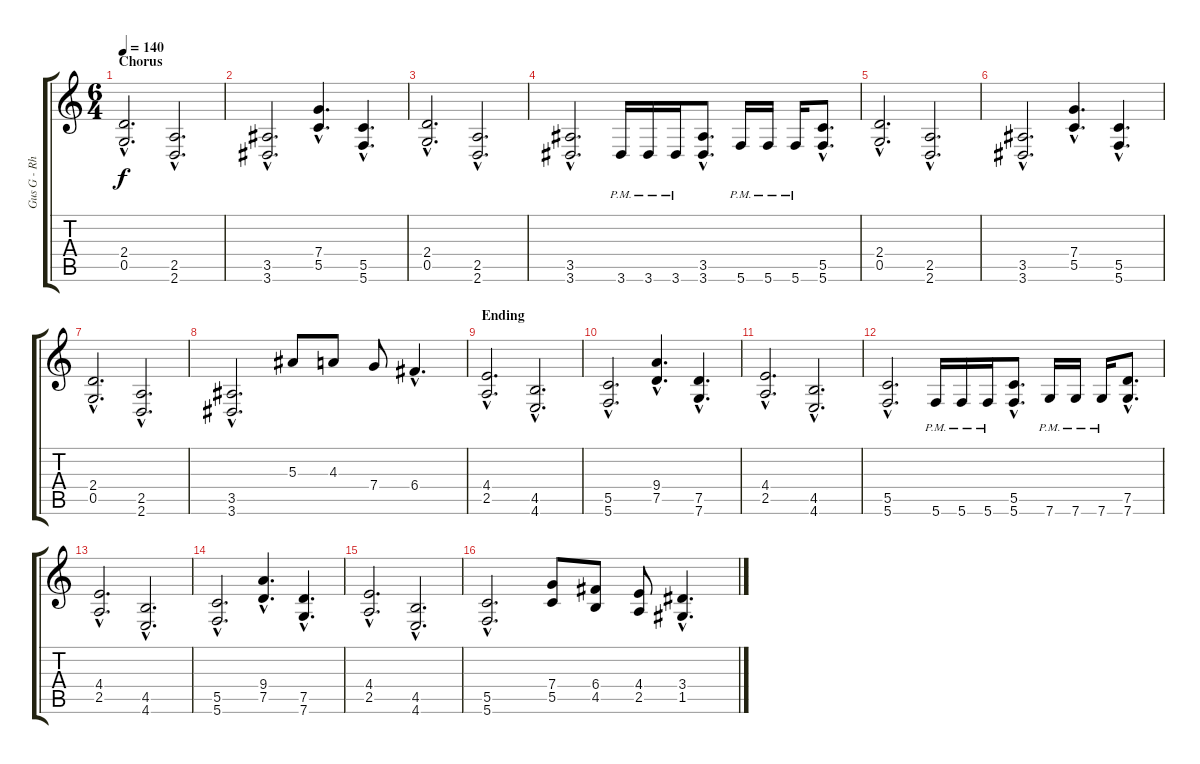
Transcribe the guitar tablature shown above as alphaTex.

\track ("Gus G - Rhytm" "Gus G - Rh") {instrument distortionguitar}
\staff {score tabs}
\tuning (D4 A3 F3 C3 G2 C2) {hide}
\ts (6 4)
\section ("" "Chorus")
\tempo 140
\clef g2
\ks c
(2.4{hac} 0.5{hac}).2{d dy f} (2.5{hac} 2.6{hac}).2{d} |
(3.5{hac} 3.6{hac}).2{d} (7.4{hac} 5.5{hac}).4{d} (5.5{hac} 5.6{hac}).4{d} |
(2.4{hac} 0.5{hac}).2{d} (2.5{hac} 2.6{hac}).2{d} |
(3.5{hac} 3.6{hac}).2{d} 3.6{pm}.16 3.6{pm}.16 3.6{pm}.16 (3.5{hac} 3.6{hac}).8{d} 5.6{pm}.16 5.6{pm}.16 5.6{pm}.16 (5.5{hac} 5.6{hac}).8{d} |
(2.4{hac} 0.5{hac}).2{d} (2.5{hac} 2.6{hac}).2{d} |
(3.5{hac} 3.6{hac}).2{d} (7.4{hac} 5.5{hac}).4{d} (5.5{hac} 5.6{hac}).4{d} |
(2.4{hac} 0.5{hac}).2{d} (2.5{hac} 2.6{hac}).2{d} |
(3.5{hac} 3.6{hac}).2{d} 5.3.8 4.3.8 7.4.8 6.4{hac}.4{d} |
\section ("" "Ending")
(4.4{hac} 2.5{hac}).2{d} (4.5{hac} 4.6{hac}).2{d} |
(5.5{hac} 5.6{hac}).2{d} (9.4{hac} 7.5{hac}).4{d} (7.5{hac} 7.6{hac}).4{d} |
(4.4{hac} 2.5{hac}).2{d} (4.5{hac} 4.6{hac}).2{d} |
(5.5{hac} 5.6{hac}).2{d} 5.6{pm}.16 5.6{pm}.16 5.6{pm}.16 (5.5{hac} 5.6{hac}).8{d} 7.6{pm}.16 7.6{pm}.16 7.6{pm}.16 (7.5{hac} 7.6{hac}).8{d} |
(4.4{hac} 2.5{hac}).2{d} (4.5{hac} 4.6{hac}).2{d} |
(5.5{hac} 5.6{hac}).2{d} (9.4{hac} 7.5{hac}).4{d} (7.5{hac} 7.6{hac}).4{d} |
(4.4{hac} 2.5{hac}).2{d} (4.5{hac} 4.6{hac}).2{d} |
(5.5{hac} 5.6{hac}).2{d} (7.4 5.5).8 (6.4 4.5).8 (4.4 2.5).8 (3.4{hac} 1.5{hac}).4{d}
